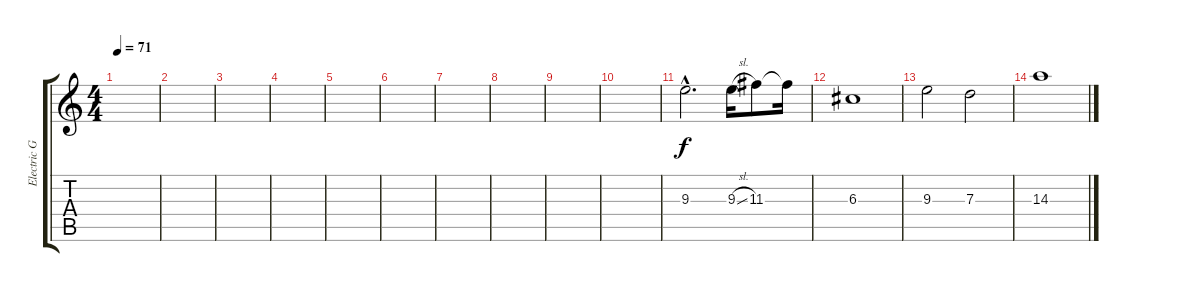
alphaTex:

\track ("Electric Guitar" "Electric G") {instrument distortionguitar}
\staff {score tabs}
\tuning (E4 B3 G3 D3 A2 E2) {hide}
\ts (4 4)
\tempo 71
\clef g2
\ks c
|
|
|
|
|
|
|
|
|
|
9.3{hac}.2{d} 9.3{sl}.16 11.3.8 11.3{t}.16 |
6.3.1 |
9.3.2 7.3.2 |
14.3.1{volume 0}
